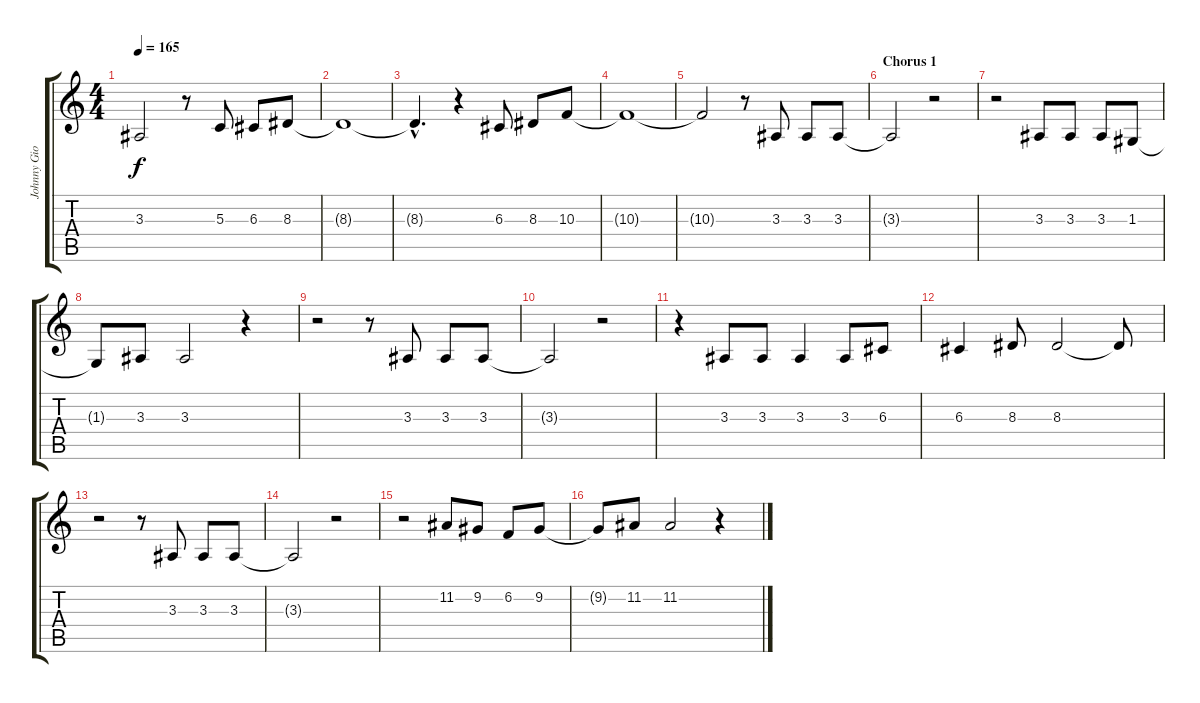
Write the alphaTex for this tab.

\track ("Johnny Gioeli - Voce" "Johnny Gio") {instrument violin}
\staff {score tabs}
\tuning (E4 B3 G3 D3 A2 E2) {hide}
\ts (4 4)
\tempo 165
\clef g2
\ks c
3.3{t}.2{dy f} r.8 5.3.8 6.3.8 8.3.8 |
8.3{t}.1 |
8.3{hac t}.4{d} r.4 6.3.8 8.3.8 10.3.8 |
10.3{t}.1 |
10.3{t}.2 r.8 3.3.8 3.3.8 3.3.8 |
\section ("" "Chorus 1")
3.3{t}.2 r.2 |
r.2 3.3.8 3.3.8 3.3.8 1.3.8 |
1.3{t}.8 3.3.8 3.3.2 r.4 |
r.2 r.8 3.3.8 3.3.8 3.3.8 |
3.3{t}.2 r.2 |
r.4 3.3.8 3.3.8 3.3.4 3.3.8 6.3.8 |
6.3.4 8.3.8 8.3.2 8.3{t}.8 |
r.2 r.8 3.3.8 3.3.8 3.3.8 |
3.3{t}.2 r.2 |
r.2 11.2.8 9.2.8 6.2.8 9.2.8 |
9.2{t}.8 11.2.8 11.2.2 r.4
